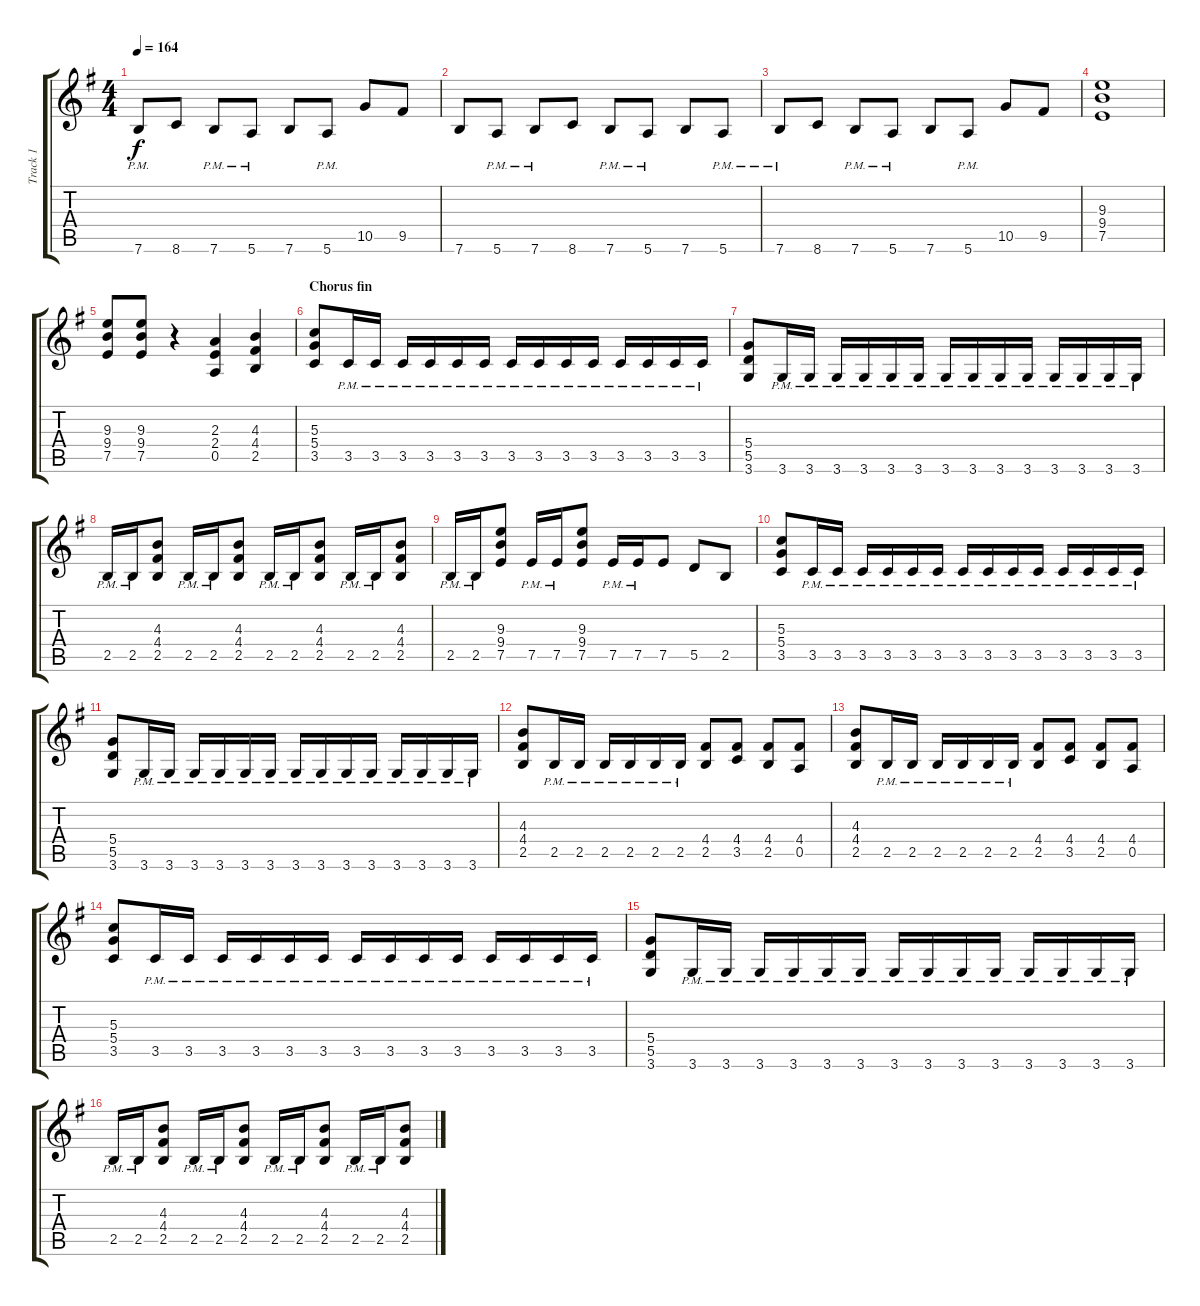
\track ("Track 1" "Track 1") {instrument overdrivenguitar}
\staff {score tabs}
\tuning (E4 B3 G3 D3 A2 E2) {hide}
\ts (4 4)
\tempo 164
\clef g2
\ks eminor
7.6{pm}.8{dy f} 8.6.8 7.6{pm}.8 5.6{pm}.8 7.6.8 5.6{pm}.8 10.5.8 9.5.8 |
7.6.8 5.6{pm}.8 7.6{pm}.8 8.6.8 7.6{pm}.8 5.6{pm}.8 7.6.8 5.6{pm}.8 |
7.6{pm}.8 8.6.8 7.6{pm}.8 5.6{pm}.8 7.6.8 5.6{pm}.8 10.5.8 9.5.8 |
(9.3 9.4 7.5).1 |
(9.3 9.4 7.5).8 (9.3 9.4 7.5).8 r.4 (2.3 2.4 0.5).4 (4.3 4.4 2.5).4 |
\section ("" "Chorus fin")
(5.3 5.4 3.5).8 3.5{pm}.16 3.5{pm}.16 3.5{pm}.16 3.5{pm}.16 3.5{pm}.16 3.5{pm}.16 3.5{pm}.16 3.5{pm}.16 3.5{pm}.16 3.5{pm}.16 3.5{pm}.16 3.5{pm}.16 3.5{pm}.16 3.5{pm}.16 |
(5.4 5.5 3.6).8 3.6{pm}.16 3.6{pm}.16 3.6{pm}.16 3.6{pm}.16 3.6{pm}.16 3.6{pm}.16 3.6{pm}.16 3.6{pm}.16 3.6{pm}.16 3.6{pm}.16 3.6{pm}.16 3.6{pm}.16 3.6{pm}.16 3.6{pm}.16 |
2.5{pm}.16 2.5{pm}.16 (4.3 4.4 2.5).8 2.5{pm}.16 2.5{pm}.16 (4.3 4.4 2.5).8 2.5{pm}.16 2.5{pm}.16 (4.3 4.4 2.5).8 2.5{pm}.16 2.5{pm}.16 (4.3 4.4 2.5).8 |
2.5{pm}.16 2.5{pm}.16 (9.3 9.4 7.5).8 7.5{pm}.16 7.5{pm}.16 (9.3 9.4 7.5).8 7.5{pm}.16 7.5{pm}.16 7.5.8 5.5.8 2.5.8 |
(5.3 5.4 3.5).8 3.5{pm}.16 3.5{pm}.16 3.5{pm}.16 3.5{pm}.16 3.5{pm}.16 3.5{pm}.16 3.5{pm}.16 3.5{pm}.16 3.5{pm}.16 3.5{pm}.16 3.5{pm}.16 3.5{pm}.16 3.5{pm}.16 3.5{pm}.16 |
(5.4 5.5 3.6).8 3.6{pm}.16 3.6{pm}.16 3.6{pm}.16 3.6{pm}.16 3.6{pm}.16 3.6{pm}.16 3.6{pm}.16 3.6{pm}.16 3.6{pm}.16 3.6{pm}.16 3.6{pm}.16 3.6{pm}.16 3.6{pm}.16 3.6{pm}.16 |
(4.3 4.4 2.5).8 2.5{pm}.16 2.5{pm}.16 2.5{pm}.16 2.5{pm}.16 2.5{pm}.16 2.5{pm}.16 (4.4 2.5).8 (4.4 3.5).8 (4.4 2.5).8 (4.4 0.5).8 |
(4.3 4.4 2.5).8 2.5{pm}.16 2.5{pm}.16 2.5{pm}.16 2.5{pm}.16 2.5{pm}.16 2.5{pm}.16 (4.4 2.5).8 (4.4 3.5).8 (4.4 2.5).8 (4.4 0.5).8 |
(5.3 5.4 3.5).8 3.5{pm}.16 3.5{pm}.16 3.5{pm}.16 3.5{pm}.16 3.5{pm}.16 3.5{pm}.16 3.5{pm}.16 3.5{pm}.16 3.5{pm}.16 3.5{pm}.16 3.5{pm}.16 3.5{pm}.16 3.5{pm}.16 3.5{pm}.16 |
(5.4 5.5 3.6).8 3.6{pm}.16 3.6{pm}.16 3.6{pm}.16 3.6{pm}.16 3.6{pm}.16 3.6{pm}.16 3.6{pm}.16 3.6{pm}.16 3.6{pm}.16 3.6{pm}.16 3.6{pm}.16 3.6{pm}.16 3.6{pm}.16 3.6{pm}.16 |
2.5{pm}.16 2.5{pm}.16 (4.3 4.4 2.5).8 2.5{pm}.16 2.5{pm}.16 (4.3 4.4 2.5).8 2.5{pm}.16 2.5{pm}.16 (4.3 4.4 2.5).8 2.5{pm}.16 2.5{pm}.16 (4.3 4.4 2.5).8
